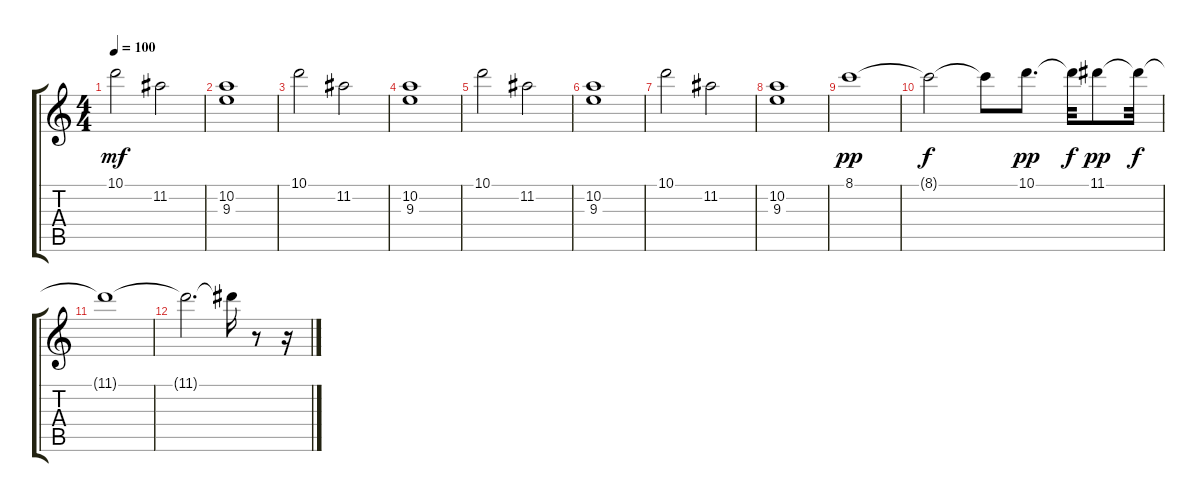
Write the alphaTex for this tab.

\track "" {instrument overdrivenguitar}
\staff {score tabs}
\tuning (E4 B3 G3 D3 A2 E2) {hide}
\ts (4 4)
\tempo 100
\clef g2
\ks c
10.1.2{dy mf} 11.2.2 |
(10.2 9.3).1 |
10.1.2 11.2.2 |
(10.2 9.3).1 |
10.1.2 11.2.2 |
(10.2 9.3).1 |
10.1.2 11.2.2 |
(10.2 9.3).1 |
8.1.1{dy pp instrument overdrivenguitar} |
8.1{t}.2{dy f} 8.1{t}.8 10.1.8{d dy pp} 10.1{t}.32{dy f} 11.1.8{dy pp} 11.1{t}.32{dy f} |
11.1{t}.1 |
11.1{t}.2{d} 11.1{t}.16 r.8 r.16
